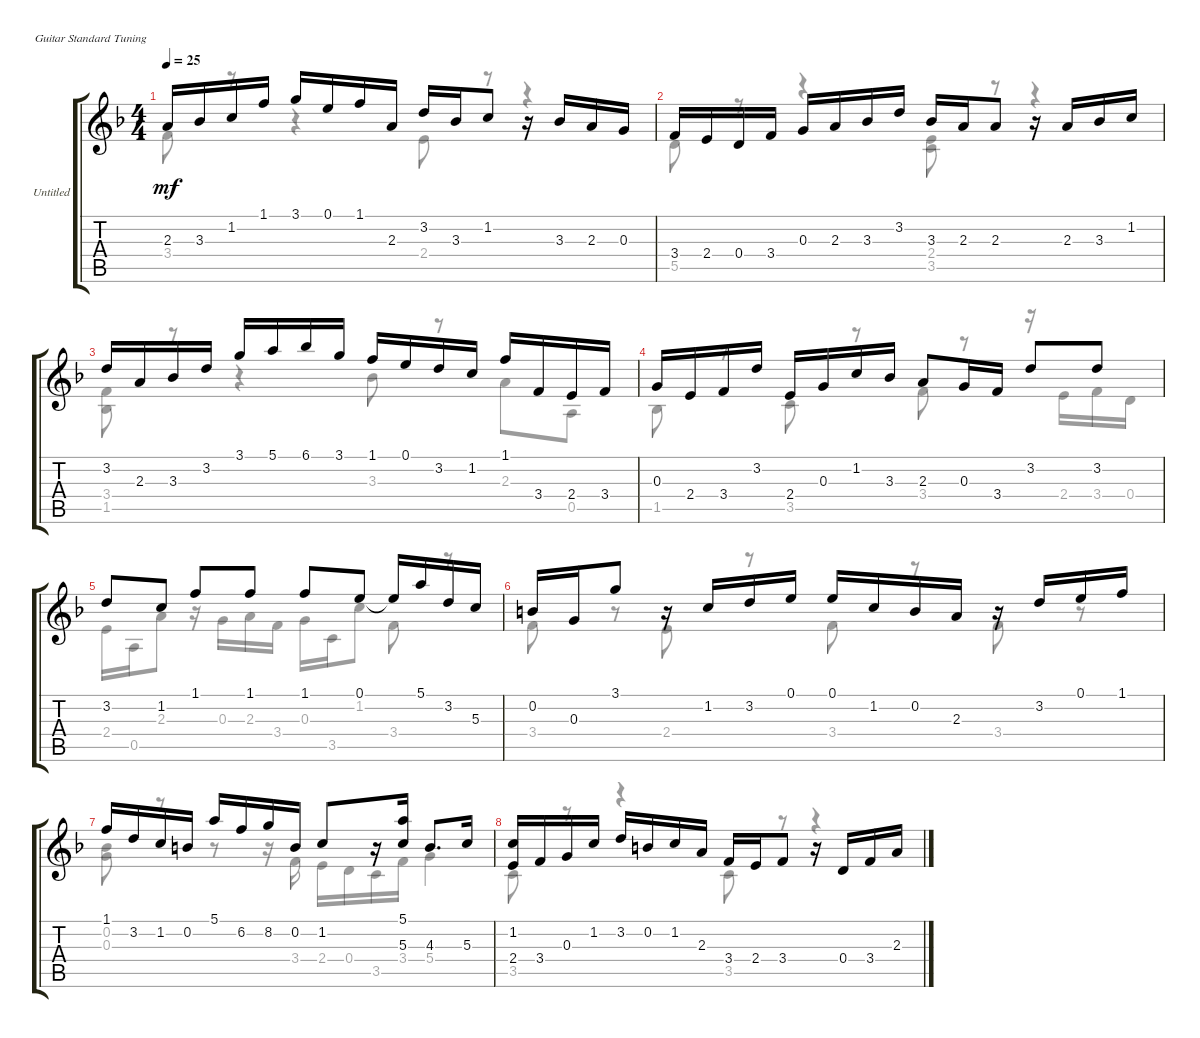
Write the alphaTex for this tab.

\bracketExtendMode groupsimilarinstruments
\firstSystemTrackNameOrientation horizontal
\otherSystemsTrackNameOrientation horizontal
\track ("Untitled" "Untitled") {instrument acousticguitarnylon}
\staff {score tabs}
\tuning (E4 B3 G3 D3 A2 E2)
\voice
\ts (4 4)
\tempo 25
\clef g2
\ks f
2.3.16{dy mf instrument acousticguitarnylon} 3.3.16 1.2.16 1.1.16 3.1.16 0.1.16 1.1.16 2.3.16 3.2.16 3.3.16 1.2.8 r.16 3.3.16 2.3.16 0.3.16 |
3.4.16 2.4.16 0.4.16 3.4.16 0.3.16 2.3.16 3.3.16 3.2.16 3.3.16 2.3.16 2.3.8 r.16 2.3.16 3.3.16 1.2.16 |
3.2.16 2.3.16 3.3.16 3.2.16 3.1.16 5.1.16 6.1.16 3.1.16 1.1.16 0.1.16 3.2.16 1.2.16 1.1.16 3.4.16 2.4.16 3.4.16 |
0.3.16 2.4.16 3.4.16 3.2.16 2.4.16 0.3.16 1.2.16 3.3.16 2.3.8 0.3.16 3.4.16 3.2.8 3.2.8 |
3.2.8 1.2.8 1.1.8 1.1.8 1.1.8 0.1.8 0.1{t}.16 5.1.16 3.2.16 5.3.16 |
0.2.16 0.3.16 3.1.8 r.16 1.2.16 3.2.16 0.1.16 0.1.16 1.2.16 0.2.16 2.3.16 r.16 3.2.16 0.1.16 1.1.16 |
1.1.16 3.2.16 1.2.16 0.2.16 5.1.16 6.2.16 8.2.16 0.2.16 1.2.8 r.16 (5.1 5.3).16 4.3.8{d} 5.3.16 |
(1.2 2.4).16 3.4.16 0.3.16 1.2.16 3.2.16 0.2.16 1.2.16 2.3.16 3.4.16 2.4.16 3.4.8 r.16 0.4.16 3.4.16 2.3.16
\voice
\clef g2
\ottava regular
\simile none
\ks f
3.4.8{dy mf} r.8 r.4 2.4.8 r.8 r.4 |
5.5.8 r.8 r.4 (2.4 3.5).8 r.8 r.4 |
(3.4 1.5).8 r.8 r.4 3.3.8 r.8 2.3.8 0.5.8 |
1.5.8 r.8 3.5.8 r.8 3.4.8 r.8 r.16 2.4.16 3.4.16 0.4.16 |
2.4.16 0.5.16 2.3.8 r.16 0.3.16 2.3.16 3.4.16 0.3.16 3.5.16 1.2.8 3.4.8 r.8 |
3.4.8 r.8 2.4.8 r.8 3.4.8 r.8 3.4.8 r.8 |
(0.2 0.3).8 r.8 r.8 r.16 3.4.16 2.4.16 0.4.16 3.5.16 3.4.16 5.4.4 |
3.5.8 r.8 r.4 3.5.8 r.8 r.4
